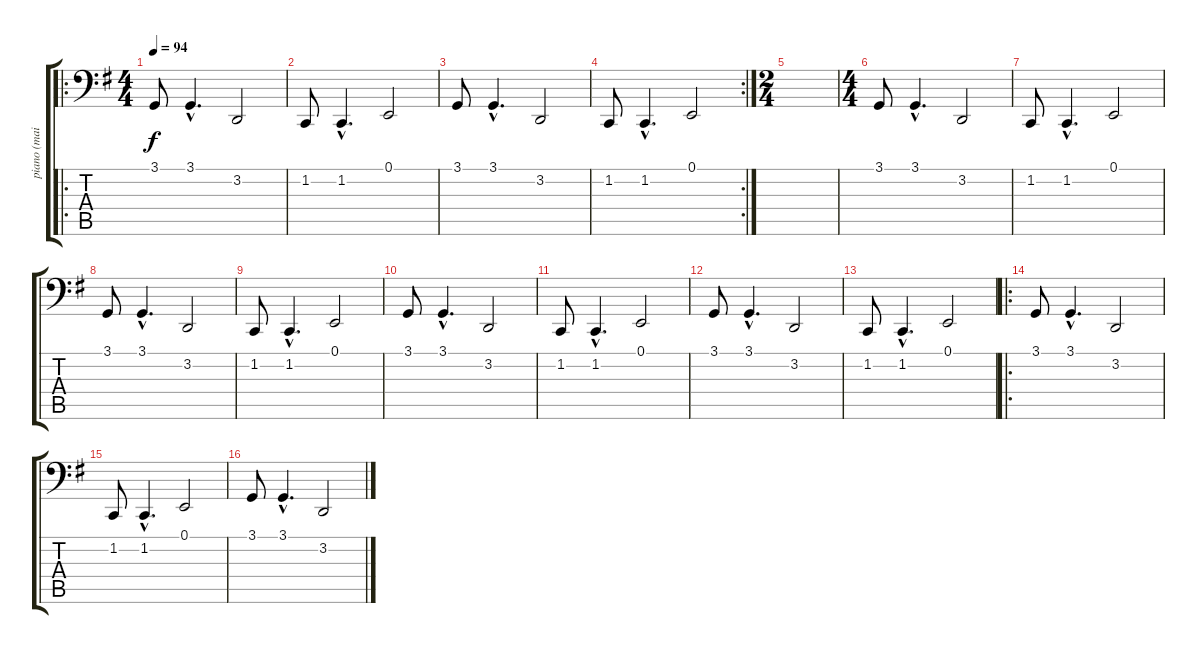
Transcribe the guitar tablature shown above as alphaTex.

\track ("piano (main gauche)" "piano (mai") {instrument acousticgrandpiano}
\staff {score tabs}
\tuning (E2 B1 G1 D1 A0 D0) {hide}
\ro
\ts (4 4)
\tempo 94
\clef f4
\ks g
3.1.8{dy f} 3.1{hac}.4{d} 3.2.2 |
1.2.8 1.2{hac}.4{d} 0.1.2 |
3.1.8 3.1{hac}.4{d} 3.2.2 |
\rc 2
1.2.8 1.2{hac}.4{d} 0.1.2 |
\ts (2 4)
|
\ts (4 4)
3.1.8 3.1{hac}.4{d} 3.2.2 |
1.2.8 1.2{hac}.4{d} 0.1.2 |
3.1.8 3.1{hac}.4{d} 3.2.2 |
1.2.8 1.2{hac}.4{d} 0.1.2 |
3.1.8 3.1{hac}.4{d} 3.2.2 |
1.2.8 1.2{hac}.4{d} 0.1.2 |
3.1.8 3.1{hac}.4{d} 3.2.2 |
1.2.8 1.2{hac}.4{d} 0.1.2 |
\ro
3.1.8 3.1{hac}.4{d} 3.2.2 |
1.2.8 1.2{hac}.4{d} 0.1.2 |
3.1.8 3.1{hac}.4{d} 3.2.2
